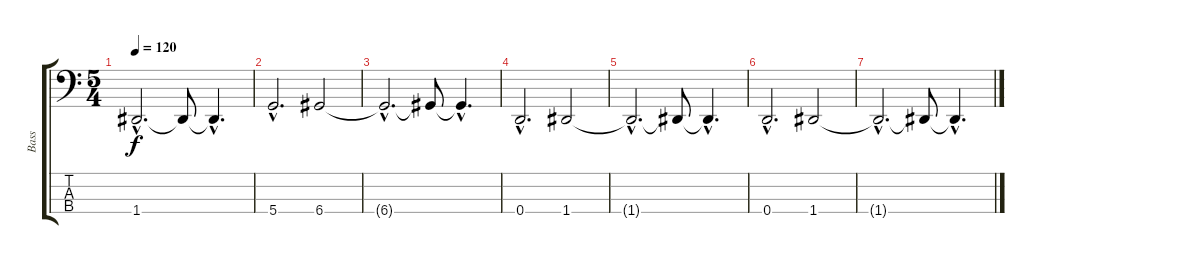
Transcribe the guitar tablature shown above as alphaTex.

\track ("Bass" "Bass") {instrument fretlessbass}
\staff {score tabs}
\tuning (F2 C2 G1 D1) {hide}
\ts (5 4)
\tempo 120
\clef f4
\ks c
1.4{hac t}.2{d dy f} 1.4{t}.8 1.4{hac t}.4{d} |
5.4{hac}.2{d volume 8} 6.4.2 |
6.4{hac t}.2{d} 6.4{t}.8 6.4{hac t}.4{d} |
0.4{hac}.2{d volume 4} 1.4.2 |
1.4{hac t}.2{d} 1.4{t}.8 1.4{hac t}.4{d} |
0.4{hac}.2{d volume 0} 1.4.2 |
1.4{hac t}.2{d} 1.4{t}.8 1.4{hac t}.4{d}
